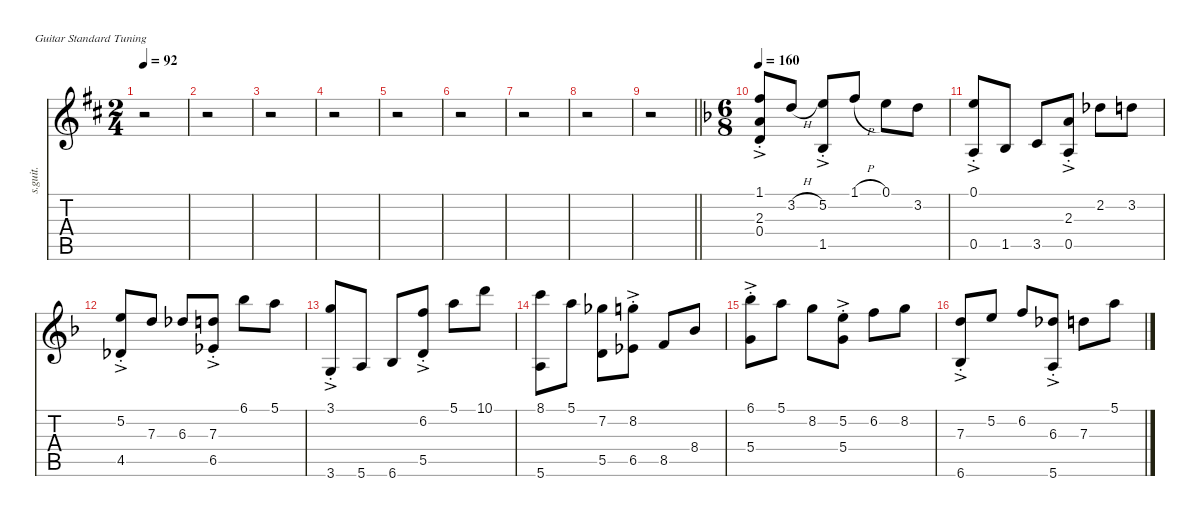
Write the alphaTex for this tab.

\defaultSystemsLayout 4
\hideDynamics
\bracketExtendMode nobrackets
\otherSystemsTrackNameOrientation horizontal
\track ("Jason Becker Acoustic" "s.guit.") {instrument acousticguitarsteel}
\staff {score tabs}
\tuning (E4 B3 G3 D3 A2 E2)
\ts (2 4)
\tempo 92
\clef g2
\ks d
r.2{dy mf beam Down} |
r.2{beam Down} |
r.2{beam Down} |
r.2{beam Down} |
r.2{beam Down} |
r.2{beam Down} |
r.2{beam Down} |
r.2{beam Down} |
\barLineRight lightlight
r.2{beam Down} |
\ts (6 8)
\beaming (8 2 2 2 2)
\tempo 160
\ks f
(1.1{acc forcenatural} 2.3{acc forcenatural} 0.4{ac st acc forcenatural}).8{beam Up} 3.2{h acc forcenatural}.8{beam Up} (5.2{acc forcenatural} 1.5{ac st acc b}).8{beam Up} 1.1{h acc forcenatural}.8{beam Up} 0.1{acc forcenatural}.8{beam Down} 3.2{acc forcenatural}.8{beam Down} |
(0.1{ac st acc forcenatural} 0.5{acc forcenatural}).8{beam Up} 1.5{acc b}.8{beam Up} 3.5{acc forcenatural}.8{beam Up} (2.3{acc forcenatural} 0.5{ac st acc forcenatural}).8{beam Up} 2.2{acc b}.8{beam Down} 3.2{acc forcenatural}.8{beam Down} |
(5.2{acc forcenatural} 4.5{ac st acc b}).8{beam Up} 7.3{acc forcenatural}.8{beam Up} 6.3{acc b}.8{beam Up} (7.3{acc forcenatural} 6.5{ac st acc b}).8{beam Up} 6.1{acc b}.8{beam Down} 5.1{acc forcenatural}.8{beam Down} |
(3.1{acc forcenatural} 3.6{ac st acc forcenatural}).8{beam Up} 5.6{acc forcenatural}.8{beam Up} 6.6{acc b}.8{beam Up} (6.2{acc forcenatural} 5.5{ac st acc forcenatural}).8{beam Up} 5.1{acc forcenatural}.8{beam Down} 10.1{acc forcenatural}.8{beam Down} |
(8.1{acc forcenatural} 5.6{acc forcenatural}).8{beam Down} 5.1{acc forcenatural}.8{beam Down} (7.2{acc b} 5.5{acc forcenatural}).8{beam Down} (8.2{ac st acc forcenatural} 6.5{acc b}).8{beam Down} 8.5{acc forcenatural}.8{beam Up} 8.4{acc b}.8{beam Up} |
(6.1{acc b} 5.4{ac st acc forcenatural}).8{beam Down} 5.1{acc forcenatural}.8{beam Down} 8.2{acc forcenatural}.8{beam Down} (5.2{acc forcenatural} 5.4{ac st acc forcenatural}).8{beam Down} 6.2{acc forcenatural}.8{beam Down} 8.2{acc forcenatural}.8{beam Down} |
(7.3{acc forcenatural} 6.6{ac st acc b}).8{beam Up} 5.2{acc forcenatural}.8{beam Up} 6.2{acc forcenatural}.8{beam Up} (6.3{acc b} 5.6{ac st acc forcenatural}).8{beam Up} 7.3{acc forcenatural}.8{beam Down} 5.1{acc forcenatural}.8{beam Down}
